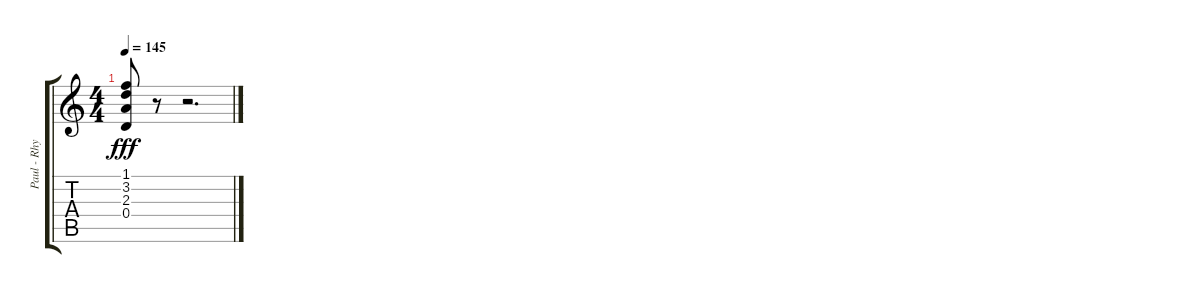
\track ("Paul - Rhythm" "Paul - Rhy") {instrument acousticguitarsteel}
\staff {score tabs}
\tuning (E4 B3 G3 D3 A2 E2) {hide}
\ts (4 4)
\tempo 145
\clef g2
\ks c
(1.1 3.2 2.3 0.4).8{dy fff} r.8 r.2{d}
